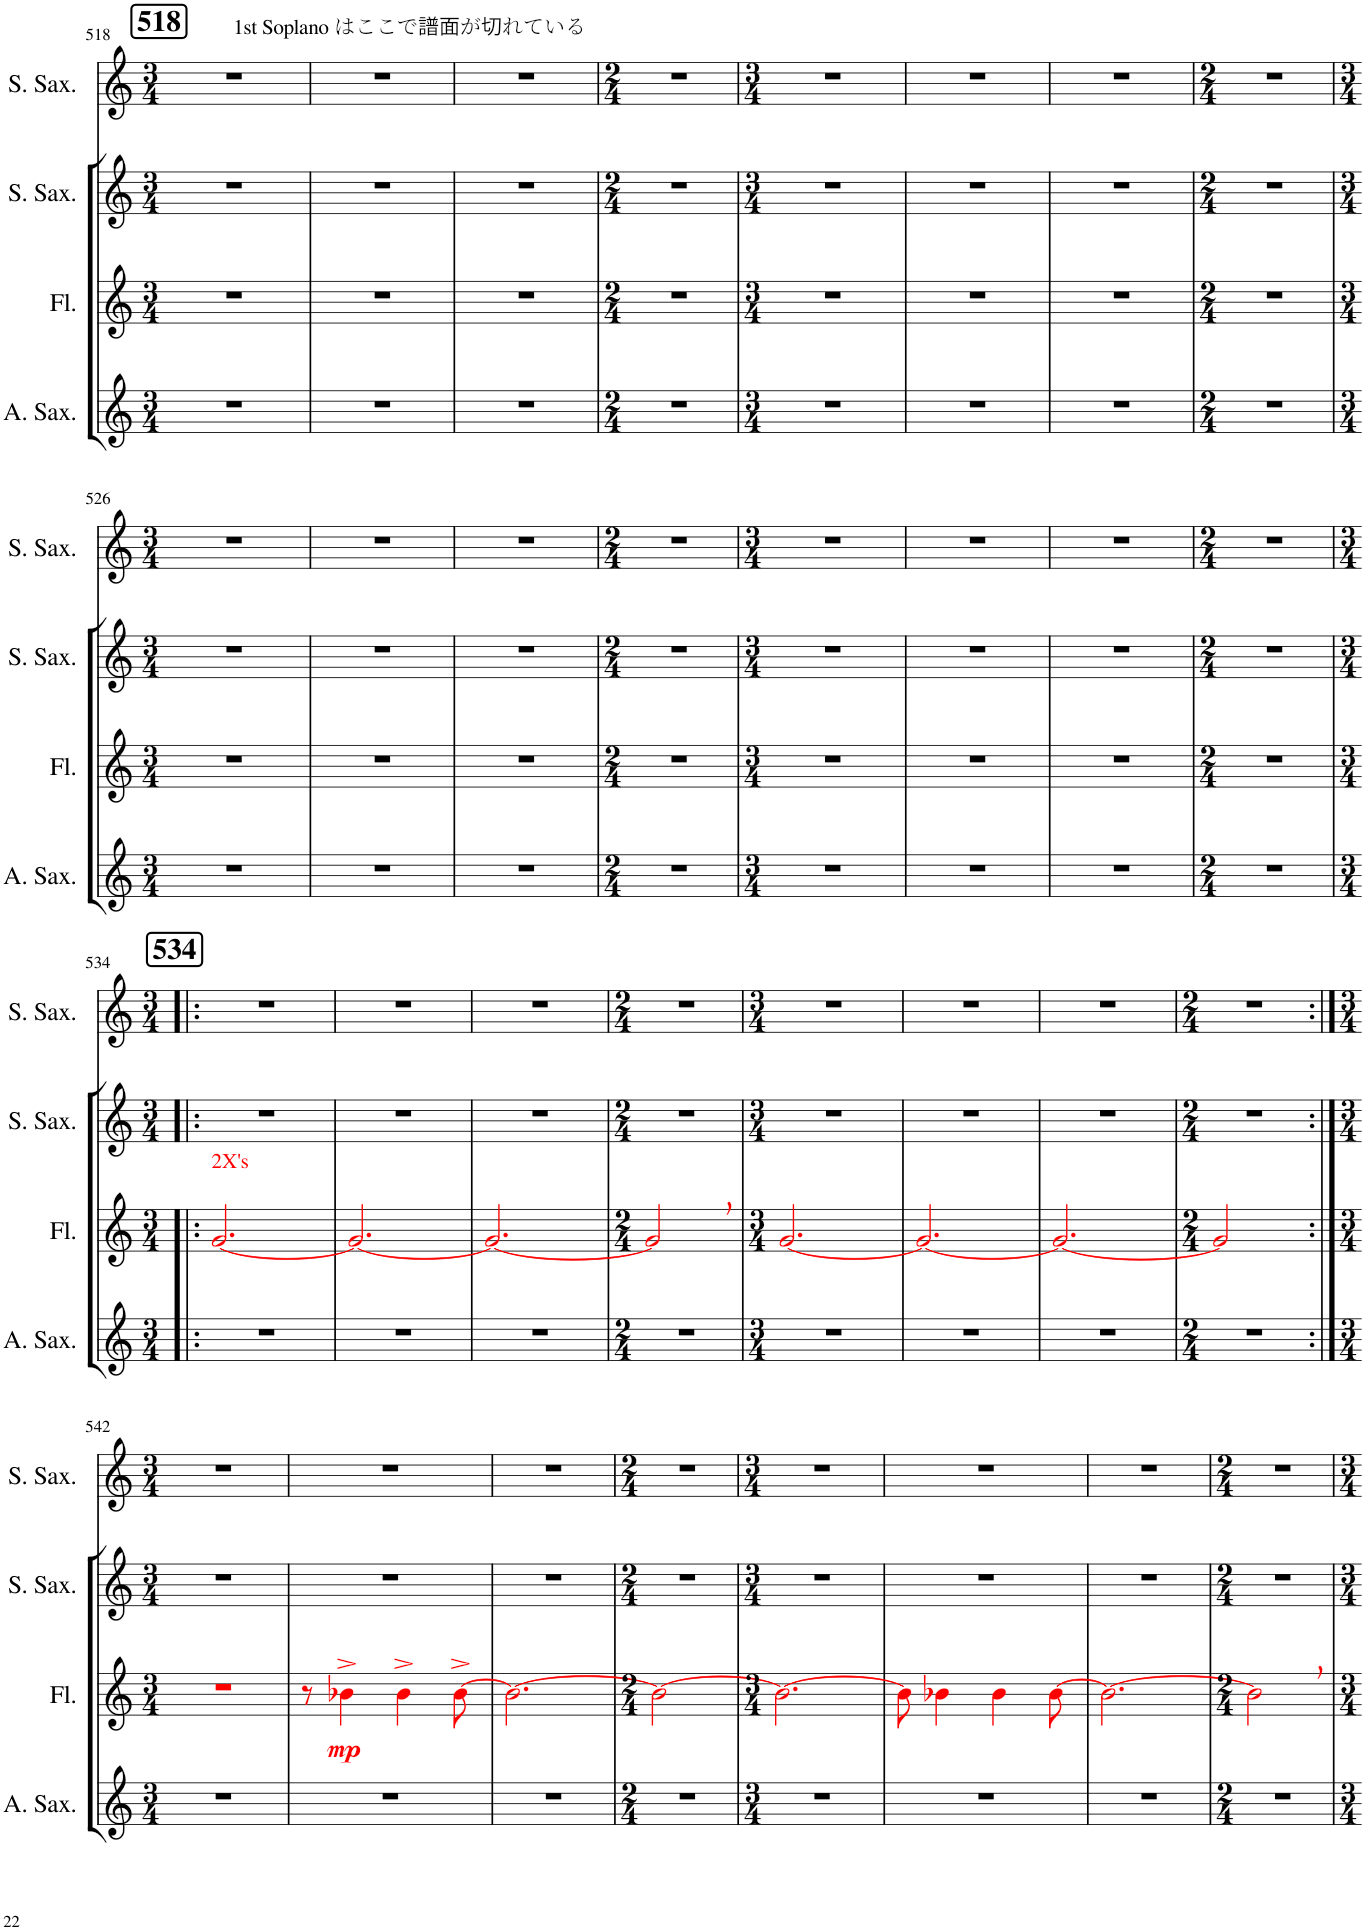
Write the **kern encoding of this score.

**kern	**kern	**dynam	**kern	**kern
*part4	*part3	*part3	*part2	*part1
*staff4	*staff3	*staff3	*staff2	*staff1
*I"Alto Saxophone	*I"Flute	*	*I"Soprano Saxophone	*I"Soprano Saxophone
*I'A. Sax.	*I'Fl.	*	*I'S. Sax.	*I'S. Sax.
!!LO:PB:g=z
*clefG2	*clefG2	*	*clefG2	*clefG2
*Trd5c9	*	*	*Trd1c2	*Trd1c2
*k[]	*k[]	*	*k[]	*k[]
*M3/4	*M3/4	*	*M3/4	*M3/4
!!LO:REH:place=s1:a:B:cj:fs=14:t=518
=518	=518	=518	=518	=518
!	!	!	!	!LO:TX:a:t=1st Soplano はここで譜面が切れている
2.r	2.r	.	2.r	2.r
=519	=519	=519	=519	=519
2.r	2.r	.	2.r	2.r
=520	=520	=520	=520	=520
2.r	2.r	.	2.r	2.r
=521	=521	=521	=521	=521
*M2/4	*M2/4	*	*M2/4	*M2/4
2r	2r	.	2r	2r
=522	=522	=522	=522	=522
*M3/4	*M3/4	*	*M3/4	*M3/4
2.r	2.r	.	2.r	2.r
=523	=523	=523	=523	=523
2.r	2.r	.	2.r	2.r
=524	=524	=524	=524	=524
2.r	2.r	.	2.r	2.r
=525	=525	=525	=525	=525
*M2/4	*M2/4	*	*M2/4	*M2/4
2r	2r	.	2r	2r
!!LO:LB:g=z
=526	=526	=526	=526	=526
*M3/4	*M3/4	*	*M3/4	*M3/4
2.r	2.r	.	2.r	2.r
=527	=527	=527	=527	=527
2.r	2.r	.	2.r	2.r
=528	=528	=528	=528	=528
2.r	2.r	.	2.r	2.r
=529	=529	=529	=529	=529
*M2/4	*M2/4	*	*M2/4	*M2/4
2r	2r	.	2r	2r
=530	=530	=530	=530	=530
*M3/4	*M3/4	*	*M3/4	*M3/4
2.r	2.r	.	2.r	2.r
=531	=531	=531	=531	=531
2.r	2.r	.	2.r	2.r
=532	=532	=532	=532	=532
2.r	2.r	.	2.r	2.r
=533	=533	=533	=533	=533
*M2/4	*M2/4	*	*M2/4	*M2/4
2r	2r	.	2r	2r
!!LO:LB:g=z
!!LO:REH:place=s1:a:B:cj:fs=14:t=534
=534!|:	=534!|:	=534!|:	=534!|:	=534!|:
*M3/4	*M3/4	*	*M3/4	*M3/4
!	!LO:TX:a:color=#FF0000:t=2X's	!	!	!
2.r	[2.gi/	.	2.r	2.r
=535	=535	=535	=535	=535
2.r	2.gi/_	.	2.r	2.r
=536	=536	=536	=536	=536
2.r	2.gi/_	.	2.r	2.r
=537	=537	=537	=537	=537
*M2/4	*M2/4	*	*M2/4	*M2/4
2r	2g,i/]	.	2r	2r
=538	=538	=538	=538	=538
*M3/4	*M3/4	*	*M3/4	*M3/4
2.r	[2.gi/	.	2.r	2.r
=539	=539	=539	=539	=539
2.r	2.gi/_	.	2.r	2.r
=540	=540	=540	=540	=540
2.r	2.gi/_	.	2.r	2.r
=541	=541	=541	=541	=541
*M2/4	*M2/4	*	*M2/4	*M2/4
2r	2gi/]	.	2r	2r
!!LO:LB:g=z
=542:|!	=542:|!	=542:|!	=542:|!	=542:|!
*M3/4	*M3/4	*	*M3/4	*M3/4
2.r	2.r	.	2.r	2.r
=543	=543	=543	=543	=543
2.r	8r	.	2.r	2.r
!	!	!LO:DY:b	!	!
.	4b-X^i\	mp	.	.
.	4b-^i\	.	.	.
.	[8b-^i\	.	.	.
=544	=544	=544	=544	=544
2.r	2.b-i\_	.	2.r	2.r
=545	=545	=545	=545	=545
*M2/4	*M2/4	*	*M2/4	*M2/4
2r	2b-i\_	.	2r	2r
=546	=546	=546	=546	=546
*M3/4	*M3/4	*	*M3/4	*M3/4
2.r	2.b-i\_	.	2.r	2.r
=547	=547	=547	=547	=547
2.r	8b-i\]	.	2.r	2.r
.	4b-Xi\	.	.	.
.	4b-i\	.	.	.
.	[8b-i\	.	.	.
=548	=548	=548	=548	=548
2.r	2.b-i\_	.	2.r	2.r
=549	=549	=549	=549	=549
*M2/4	*M2/4	*	*M2/4	*M2/4
2r	2b-,i\]	.	2r	2r
=	=	=	=	=
*-	*-	*-	*-	*-
